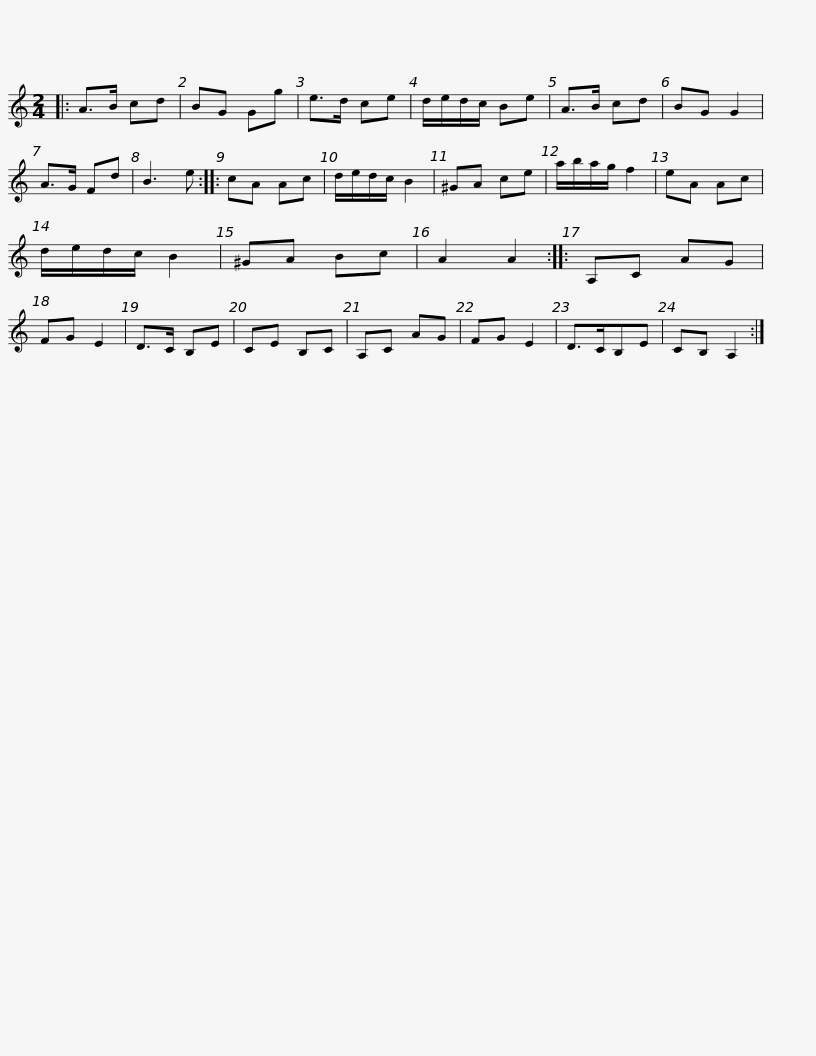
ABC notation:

X:1
L:1/8
M:2/4
I:linebreak $
K:C
V:1 treble
V:1
|: A>B cd | BG Gg | e>d ce | d/e/d/c/ Be | A>B cd | %5
 BG G2 | A>G Fd | B3 e :: cA Ac | d/e/d/c/ B2 |$ %10
 ^GA ce | a/b/a/g/ f2 | eA Ac | d/e/d/c/ B2 | ^GA Bc | %15
 A2 A2 :: A,C AG | FG E2 | D>C B,E | CE B,C |$ %20
 A,C AG | FG E2 | D>CB,E | CB, A,2 :| %24
